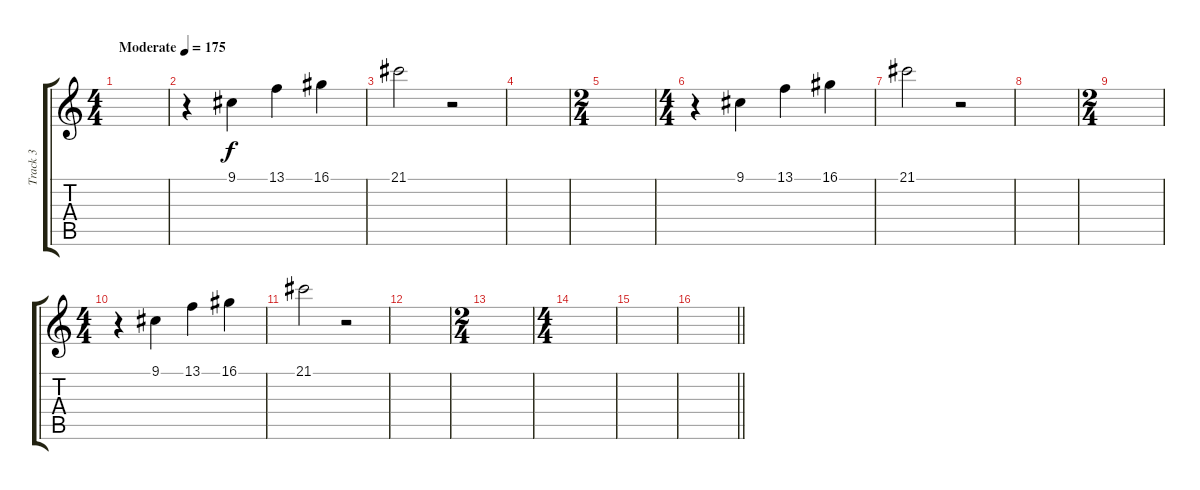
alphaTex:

\track ("Track 3" "Track 3") {instrument lead2sawtooth}
\staff {score tabs}
\tuning (E4 B3 G3 D3 A2 E2) {hide}
\ts (4 4)
\tempo (175 "Moderate")
\clef g2
\ks c
|
r.4 9.1.4 13.1.4 16.1.4 |
21.1.2 r.2 |
|
\ts (2 4)
|
\ts (4 4)
r.4 9.1.4 13.1.4 16.1.4 |
21.1.2 r.2 |
|
\ts (2 4)
|
\ts (4 4)
r.4 9.1.4 13.1.4 16.1.4 |
21.1.2 r.2 |
|
\ts (2 4)
|
\ts (4 4)
|
|
\barLineRight lightlight
